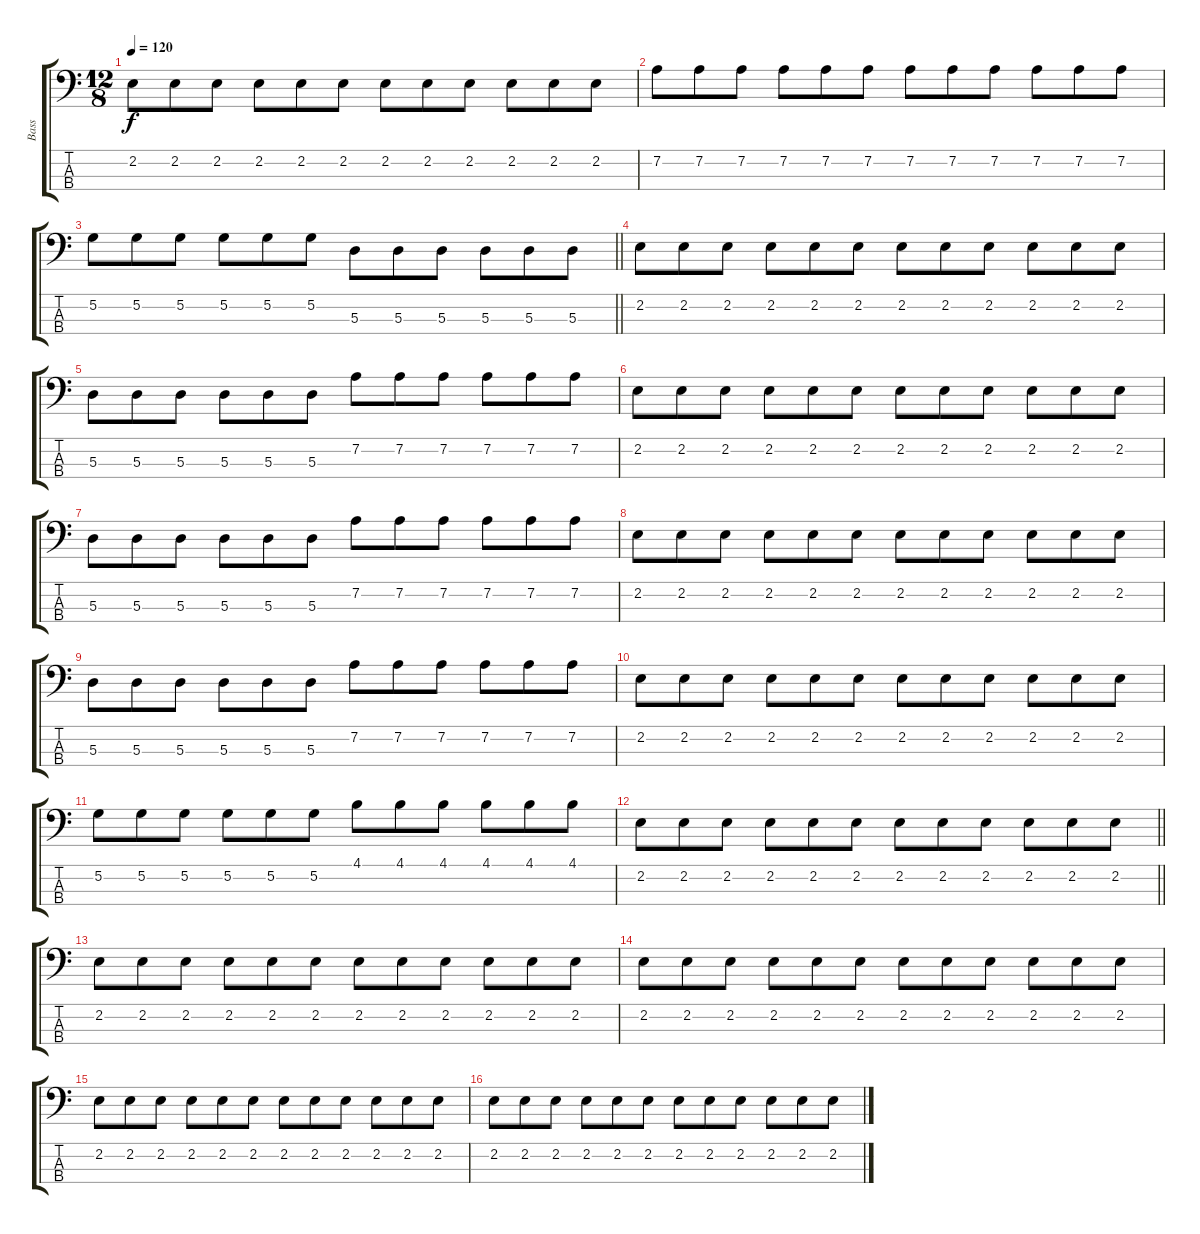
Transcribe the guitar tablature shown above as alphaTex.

\track ("Bass" "Bass") {instrument electricbassfinger}
\staff {score tabs}
\tuning (G2 D2 A1 E1) {hide}
\ts (12 8)
\tempo 120
\clef f4
\ks c
2.2.8{dy f} 2.2.8 2.2.8 2.2.8 2.2.8 2.2.8 2.2.8 2.2.8 2.2.8 2.2.8 2.2.8 2.2.8 |
7.2.8 7.2.8 7.2.8 7.2.8 7.2.8 7.2.8 7.2.8 7.2.8 7.2.8 7.2.8 7.2.8 7.2.8 |
\barLineRight lightlight
5.2.8 5.2.8 5.2.8 5.2.8 5.2.8 5.2.8 5.3.8 5.3.8 5.3.8 5.3.8 5.3.8 5.3.8 |
2.2.8 2.2.8 2.2.8 2.2.8 2.2.8 2.2.8 2.2.8 2.2.8 2.2.8 2.2.8 2.2.8 2.2.8 |
5.3.8 5.3.8 5.3.8 5.3.8 5.3.8 5.3.8 7.2.8 7.2.8 7.2.8 7.2.8 7.2.8 7.2.8 |
2.2.8 2.2.8 2.2.8 2.2.8 2.2.8 2.2.8 2.2.8 2.2.8 2.2.8 2.2.8 2.2.8 2.2.8 |
5.3.8 5.3.8 5.3.8 5.3.8 5.3.8 5.3.8 7.2.8 7.2.8 7.2.8 7.2.8 7.2.8 7.2.8 |
2.2.8 2.2.8 2.2.8 2.2.8 2.2.8 2.2.8 2.2.8 2.2.8 2.2.8 2.2.8 2.2.8 2.2.8 |
5.3.8 5.3.8 5.3.8 5.3.8 5.3.8 5.3.8 7.2.8 7.2.8 7.2.8 7.2.8 7.2.8 7.2.8 |
2.2.8 2.2.8 2.2.8 2.2.8 2.2.8 2.2.8 2.2.8 2.2.8 2.2.8 2.2.8 2.2.8 2.2.8 |
5.2.8 5.2.8 5.2.8 5.2.8 5.2.8 5.2.8 4.1.8 4.1.8 4.1.8 4.1.8 4.1.8 4.1.8 |
\barLineRight lightlight
2.2.8 2.2.8 2.2.8 2.2.8 2.2.8 2.2.8 2.2.8 2.2.8 2.2.8 2.2.8 2.2.8 2.2.8 |
2.2.8 2.2.8 2.2.8 2.2.8 2.2.8 2.2.8 2.2.8 2.2.8 2.2.8 2.2.8 2.2.8 2.2.8 |
2.2.8 2.2.8 2.2.8 2.2.8 2.2.8 2.2.8 2.2.8 2.2.8 2.2.8 2.2.8 2.2.8 2.2.8 |
2.2.8 2.2.8 2.2.8 2.2.8 2.2.8 2.2.8 2.2.8 2.2.8 2.2.8 2.2.8 2.2.8 2.2.8 |
2.2.8 2.2.8 2.2.8 2.2.8 2.2.8 2.2.8 2.2.8 2.2.8 2.2.8 2.2.8 2.2.8 2.2.8
